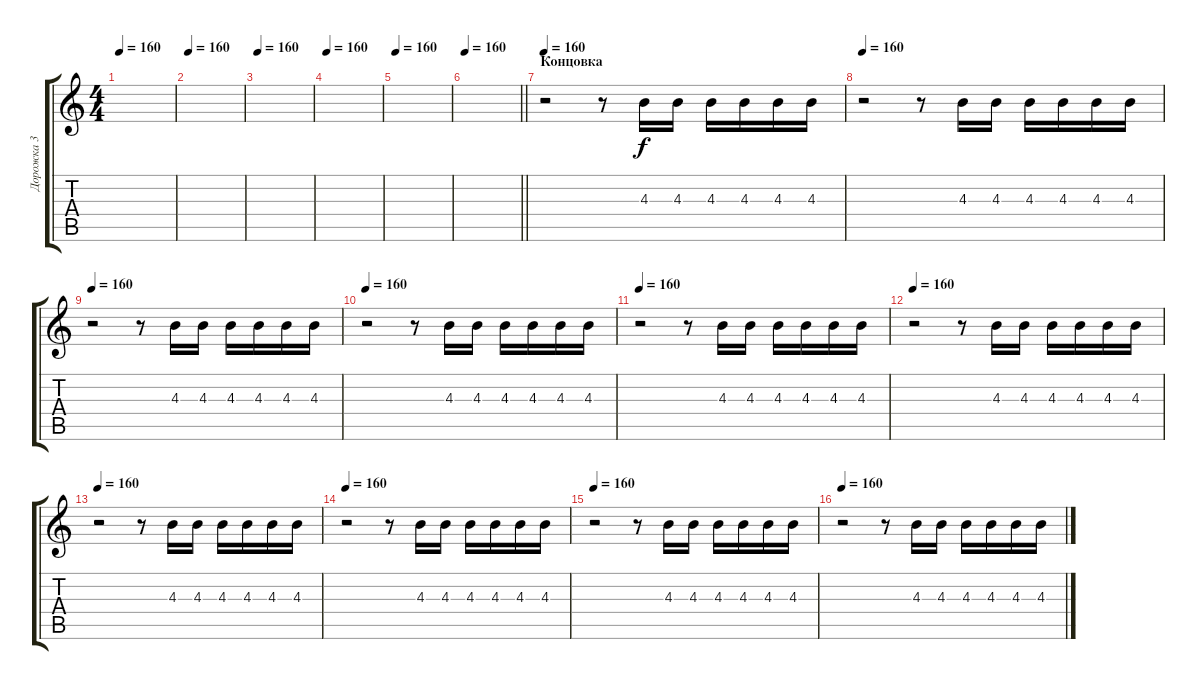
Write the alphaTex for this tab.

\track ("Дорожка 3" "Дорожка 3") {instrument acousticguitarsteel}
\staff {score tabs}
\tuning (E4 B3 G3 D3 A2 E2) {hide}
\ts (4 4)
\tempo 160
\clef g2
\ks c
|
\tempo 160
|
\tempo 160
|
\tempo 160
|
\tempo 160
|
\tempo 160
\barLineRight lightlight
|
\section ("" "Концовка")
\tempo 160
r.2 r.8 4.3.16 4.3.16 4.3.16 4.3.16 4.3.16 4.3.16 |
\tempo 160
r.2 r.8 4.3.16 4.3.16 4.3.16 4.3.16 4.3.16 4.3.16 |
\tempo 160
r.2 r.8 4.3.16 4.3.16 4.3.16 4.3.16 4.3.16 4.3.16 |
\tempo 160
r.2 r.8 4.3.16 4.3.16 4.3.16 4.3.16 4.3.16 4.3.16 |
\tempo 160
r.2 r.8 4.3.16 4.3.16 4.3.16 4.3.16 4.3.16 4.3.16 |
\tempo 160
r.2 r.8 4.3.16 4.3.16 4.3.16 4.3.16 4.3.16 4.3.16 |
\tempo 160
r.2 r.8 4.3.16 4.3.16 4.3.16 4.3.16 4.3.16 4.3.16 |
\tempo 160
r.2 r.8 4.3.16 4.3.16 4.3.16 4.3.16 4.3.16 4.3.16 |
\tempo 160
r.2 r.8 4.3.16 4.3.16 4.3.16 4.3.16 4.3.16 4.3.16 |
\tempo 160
r.2 r.8 4.3.16 4.3.16 4.3.16 4.3.16 4.3.16 4.3.16
